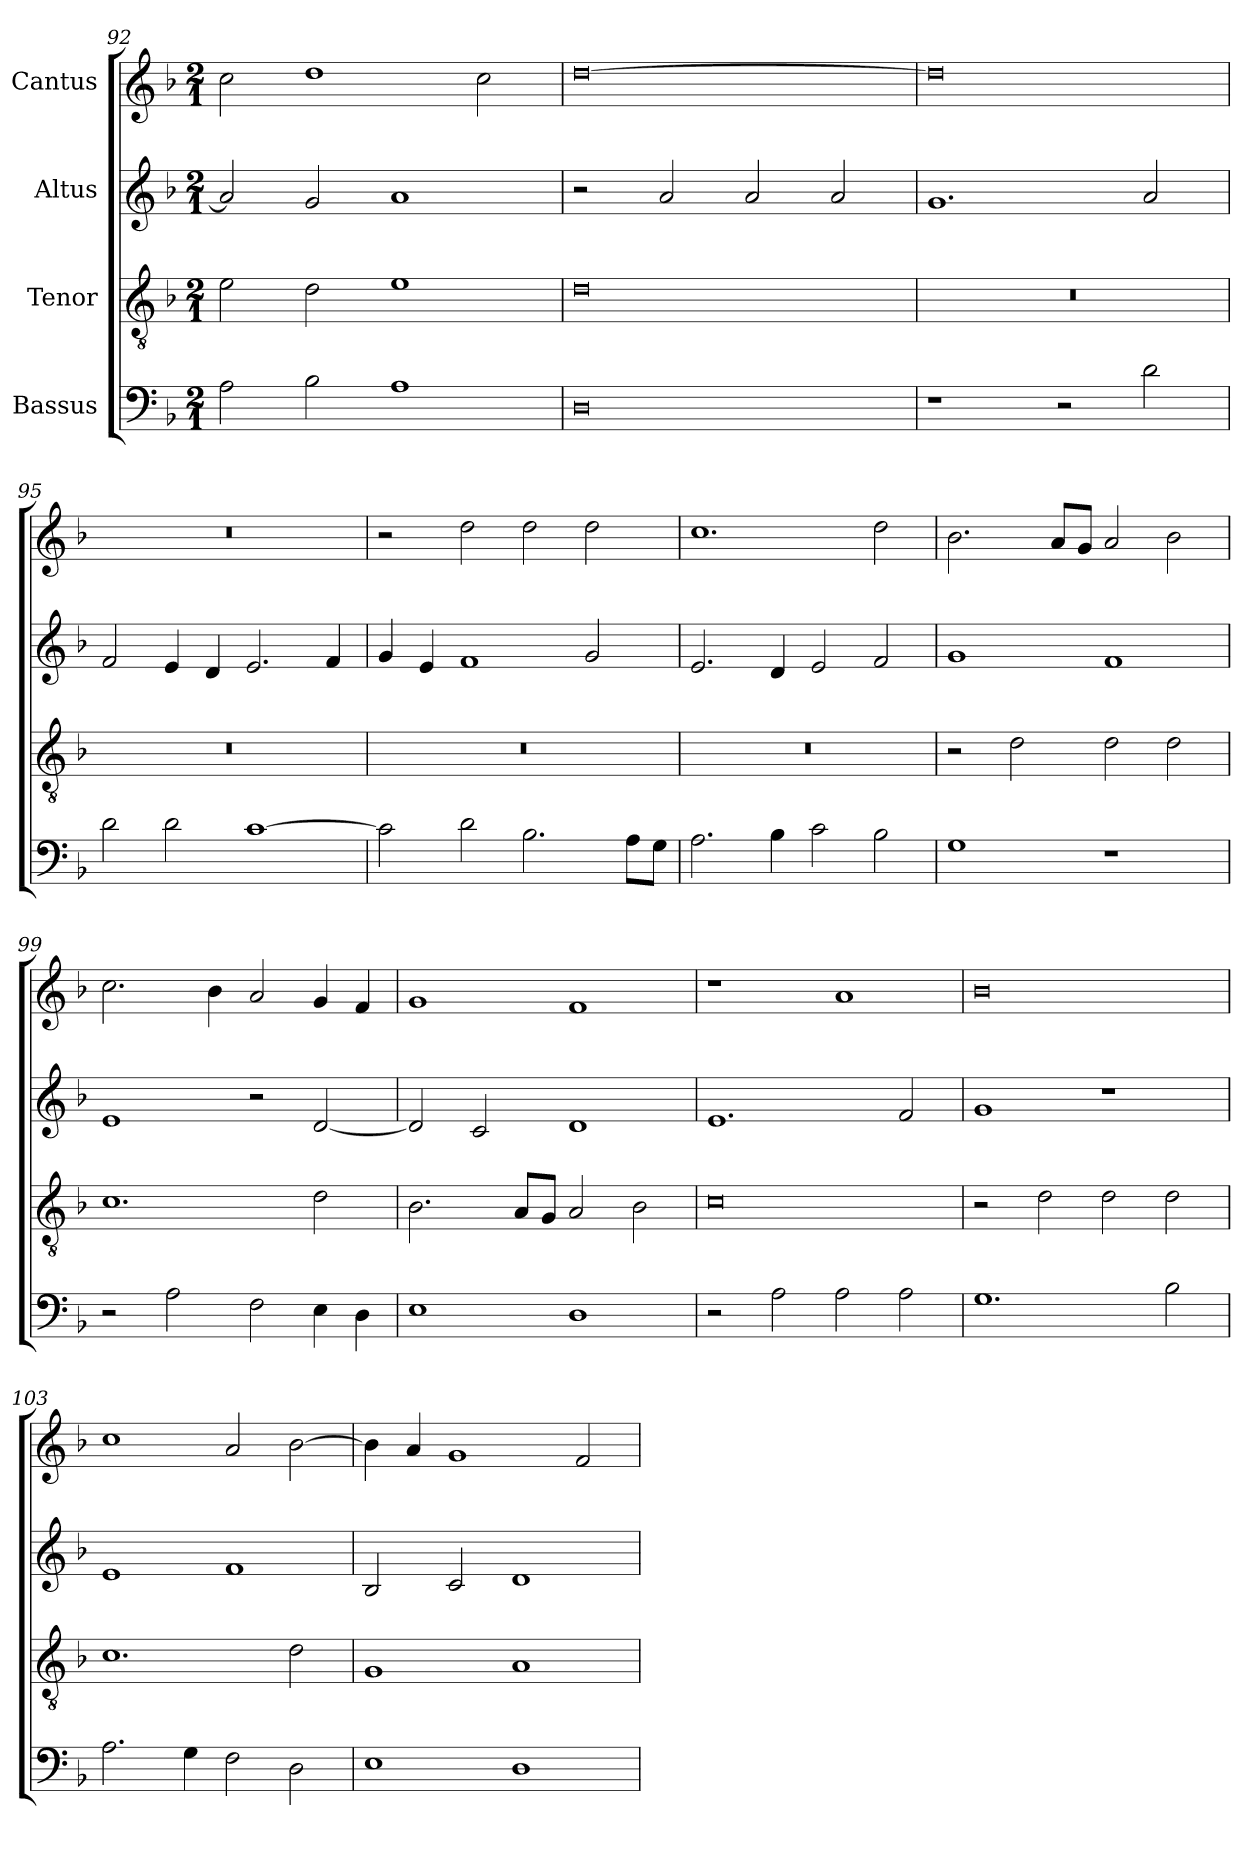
**kern	**kern	**kern	**kern
*part4	*part3	*part2	*part1
*staff4	*staff3	*staff2	*staff1
*I"Bassus	*I"Tenor	*I"Altus	*I"Cantus
*clefF4	*clefGv2	*clefG2	*clefG2
*	*ITrd7c12	*	*
*k[b-]	*k[b-]	*k[b-]	*k[b-]
*F:	*F:	*F:	*F:
*M2/1	*M2/1	*M2/1	*M2/1
=92	=92	=92	=92
2Ai\	2Ei\	2ai/]	2cci\
2B-i\	2Di\	2gi/	1ddi
1Ai	1Ei	1ai	.
.	.	.	2cci\
=93	=93	=93	=93
0Di	0Di	2r	[>0ddi
.	.	2ai/	.
.	.	2ai/	.
.	.	2ai/	.
=94	=94	=94	=94
!	!LO:N:vis=1	!	!
1r	0r	1.gi	0ddi]
2r	.	.	.
2di\	.	2ai/	.
!!LO:LB:g=z
=95	=95	=95	=95
!	!LO:N:vis=1	!	!LO:N:vis=1
2di\	0r	2fi/	0r
2di\	.	4ei/	.
.	.	4di/	.
[>1ci	.	2.ei/	.
.	.	4fi/	.
=96	=96	=96	=96
!	!LO:N:vis=1	!	!
2ci\]	0r	4gi/	2r
.	.	4ei/	.
2di\	.	1fi	2ddi\
2.B-i\	.	.	2ddi\
.	.	2gi/	2ddi\
8Ai\L	.	.	.
8Gi\J	.	.	.
=97	=97	=97	=97
!	!LO:N:vis=1	!	!
2.Ai\	0r	2.ei/	1.cci
4B-i\	.	4di/	.
2ci\	.	2ei/	.
2B-i\	.	2fi/	2ddi\
=98	=98	=98	=98
1Gi	2r	1gi	2.b-i\
.	2Di\	.	.
.	.	.	8ai/L
.	.	.	8gi/J
1r	2Di\	1fi	2ai/
.	2Di\	.	2b-i\
=99	=99	=99	=99
2r	1.Ci	1ei	2.cci\
2Ai\	.	.	.
.	.	.	4b-i\
2Fi\	.	2r	2ai/
4Ei\	2Di\	[<2di/	4gi/
4Di\	.	.	4fi/
!!LO:PB:g=z
=100	=100	=100	=100
1Ei	2.BB-i\	2di/]	1gi
.	.	2ci/	.
.	8AAi/L	.	.
.	8GGi/J	.	.
1Di	2AAi/	1di	1fi
.	2BB-i\	.	.
=101	=101	=101	=101
2r	0Ci	1.ei	1r
2Ai\	.	.	.
2Ai\	.	.	1ai
2Ai\	.	2fi/	.
=102	=102	=102	=102
1.Gi	2r	1gi	0b-i
.	2Di\	.	.
.	2Di\	1r	.
2B-i\	2Di\	.	.
=103	=103	=103	=103
2.Ai\	1.Ci	1ei	1cci
4Gi\	.	.	.
2Fi\	.	1fi	2ai/
2Di\	2Di\	.	[>2b-i\
=104	=104	=104	=104
1Ei	1GGi	2B-i/	4b-i\]
.	.	.	4ai/
.	.	2ci/	1gi
1Di	1AAi	1di	.
.	.	.	2fi/
=	=	=	=
*-	*-	*-	*-
